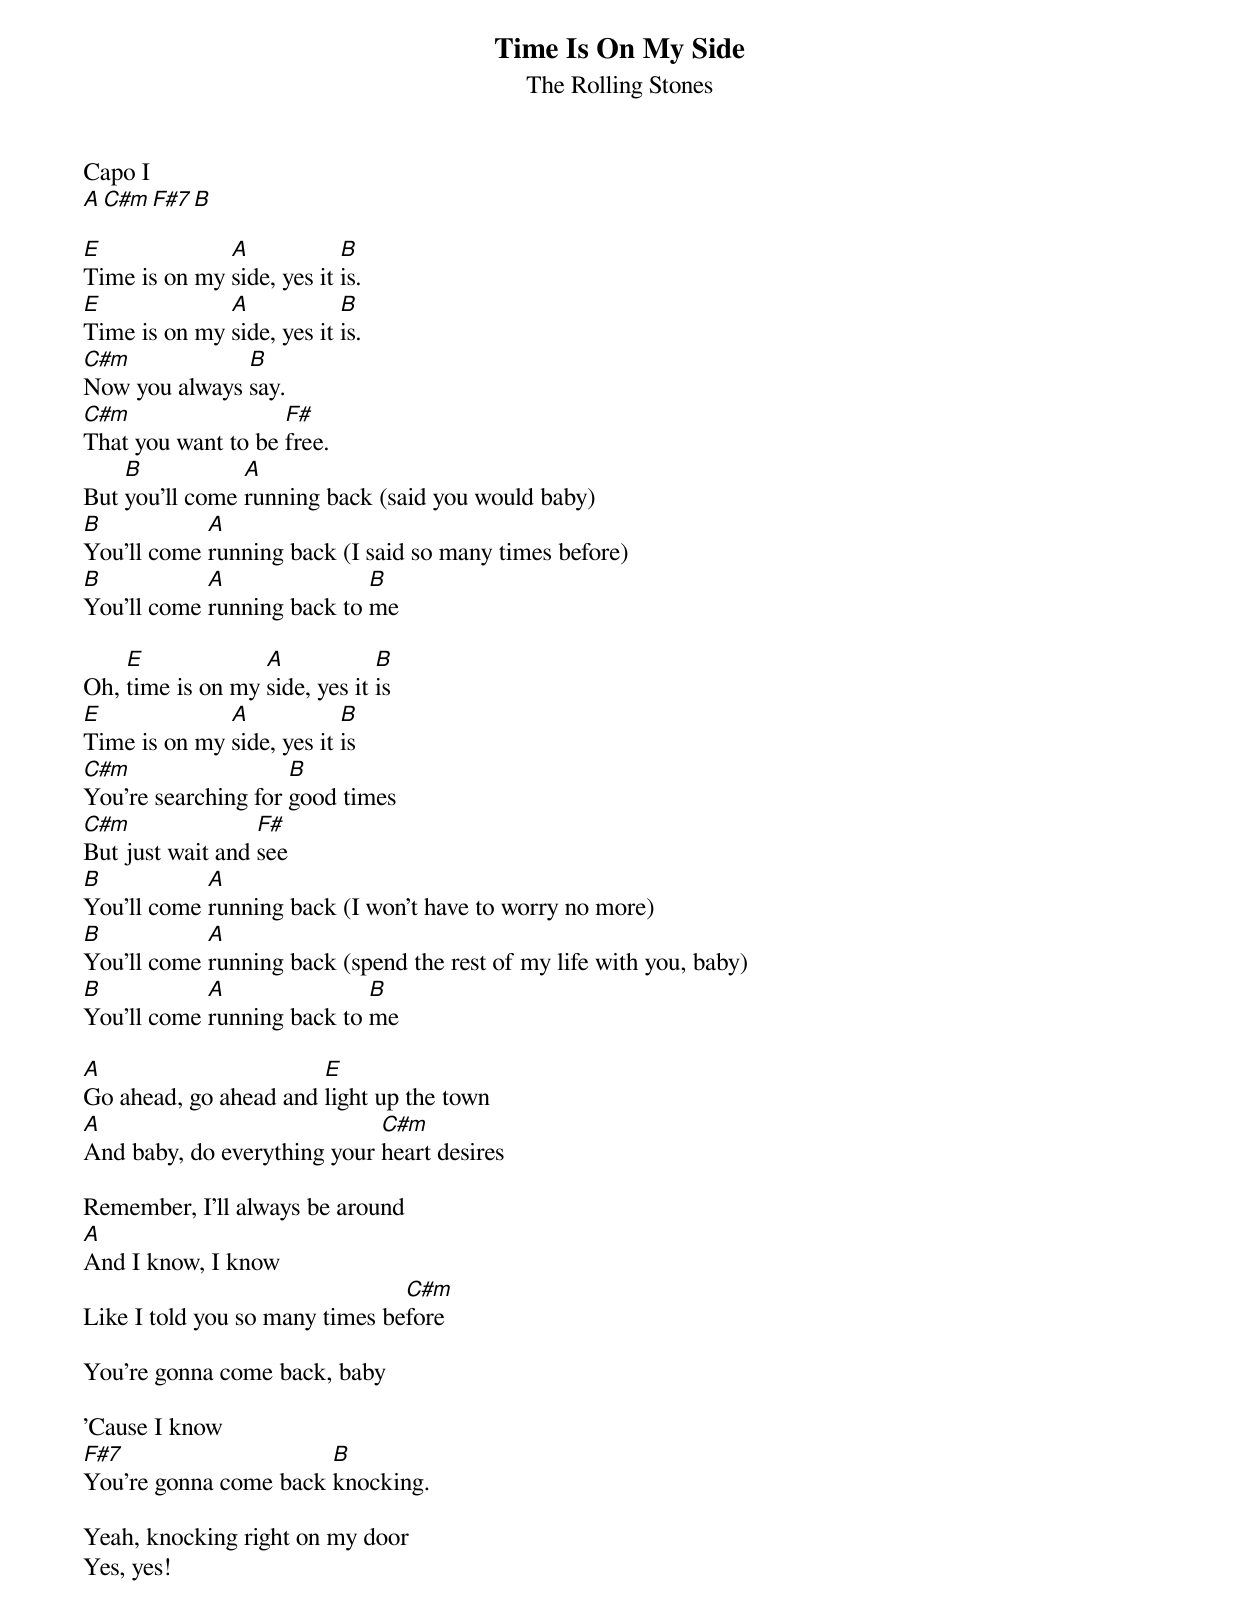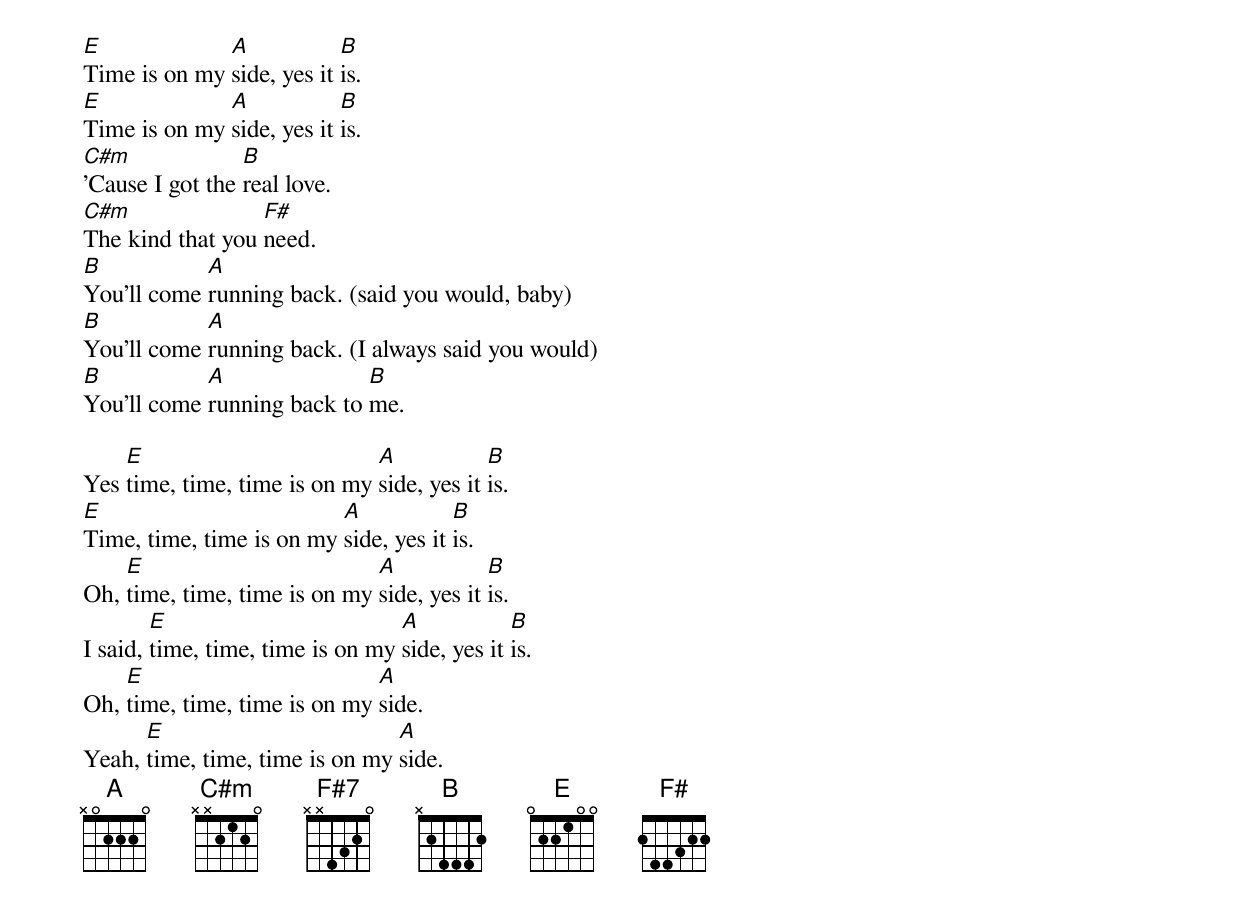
{title:Time Is On My Side}
{subtitle:The Rolling Stones}
Capo I
[A][C#m][F#7][B]

[E]Time is on my [A]side, yes it [B]is.
[E]Time is on my [A]side, yes it [B]is.
[C#m]Now you always [B]say.
[C#m]That you want to be [F#]free.
But [B]you'll come [A]running back (said you would baby)
[B]You'll come [A]running back (I said so many times before)
[B]You'll come [A]running back to [B]me

Oh, [E]time is on my [A]side, yes it [B]is
[E]Time is on my [A]side, yes it [B]is
[C#m]You're searching for [B]good times
[C#m]But just wait and [F#]see
[B]You'll come [A]running back (I won't have to worry no more)
[B]You'll come [A]running back (spend the rest of my life with you, baby)
[B]You'll come [A]running back to [B]me

[A]Go ahead, go ahead and [E]light up the town
[A]And baby, do everything your [C#m]heart desires

Remember, I'll always be around
[A]And I know, I know
Like I told you so many times be[C#m]fore

You're gonna come back, baby

'Cause I know
[F#7]You're gonna come back [B]knocking.

Yeah, knocking right on my door
Yes, yes!

[E]Time is on my [A]side, yes it [B]is.
[E]Time is on my [A]side, yes it [B]is.
[C#m]'Cause I got the [B]real love.
[C#m]The kind that you [F#]need.
[B]You'll come [A]running back. (said you would, baby)
[B]You'll come [A]running back. (I always said you would)
[B]You'll come [A]running back to [B]me.

Yes [E]time, time, time is on my [A]side, yes it [B]is.
[E]Time, time, time is on my [A]side, yes it [B]is.
Oh, [E]time, time, time is on my [A]side, yes it [B]is.
I said, [E]time, time, time is on my [A]side, yes it [B]is.
Oh, [E]time, time, time is on my [A]side.
Yeah, [E]time, time, time is on my [A]side.
